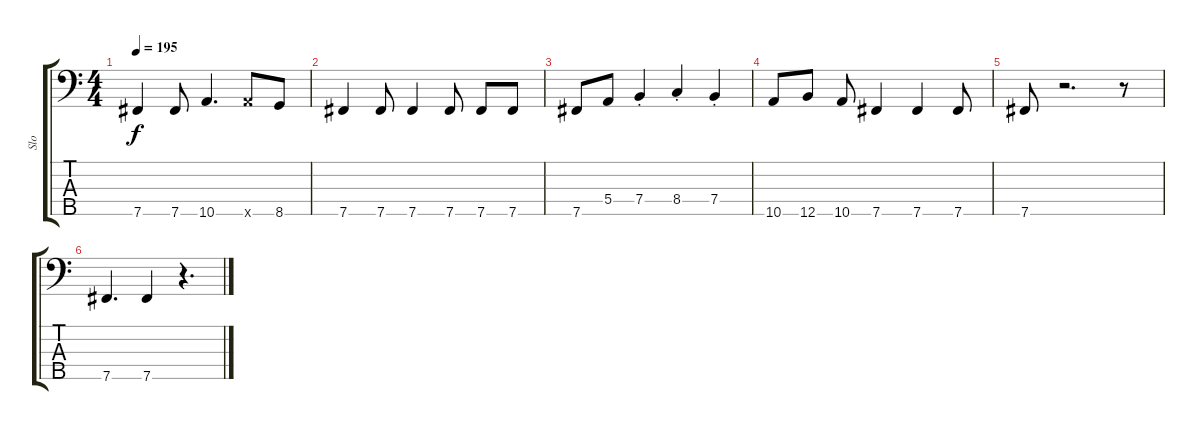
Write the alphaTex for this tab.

\track ("Slo" "Slo") {instrument electricbassfinger}
\staff {score tabs}
\tuning (G2 D2 A1 E1 B0) {hide}
\ts (4 4)
\tempo 195
\clef f4
\ks c
7.5.4{dy f} 7.5.8 10.5.4{d} 10.5{x}.8 8.5.8 |
7.5.4 7.5.8 7.5.4 7.5.8 7.5.8 7.5.8 |
7.5.8 5.4.8 7.4{st}.4 8.4{st}.4 7.4{st}.4 |
10.5.8 12.5.8 10.5.8 7.5.4 7.5.4 7.5.8 |
7.5.8 r.2{d} r.8 |
7.5.4{d} 7.5.4 r.4{d}
